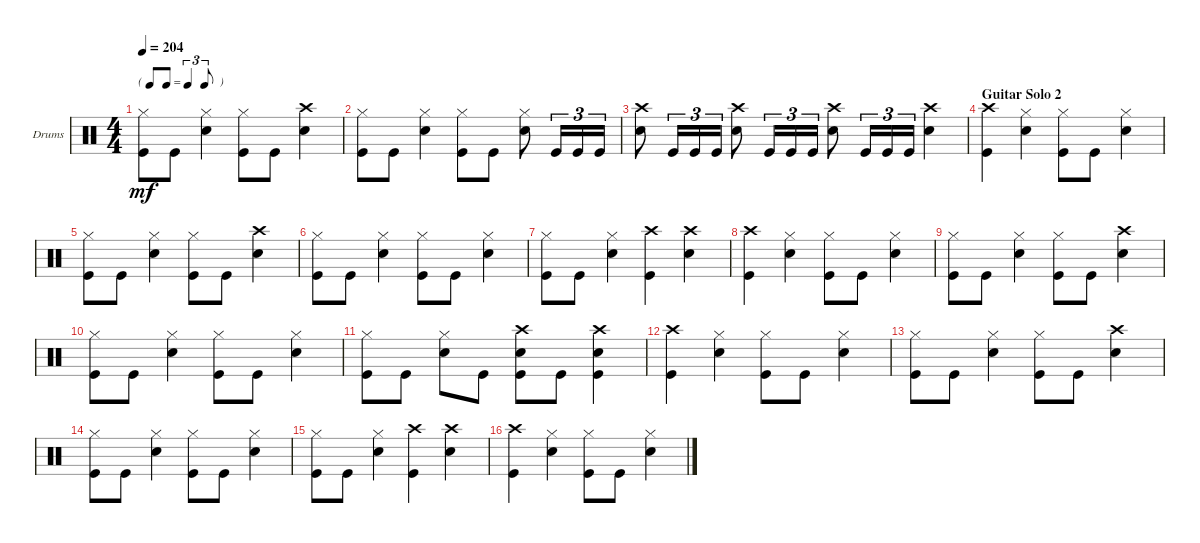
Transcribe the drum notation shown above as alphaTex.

\bracketExtendMode groupsimilarinstruments
\firstSystemTrackNameOrientation horizontal
\otherSystemsTrackNameOrientation horizontal
\track ("Drumkit" "Drums") {instrument percussion}
\staff {score}
\articulation defaults
\ts (4 4)
\tf triplet8th
\tempo 204
\clef neutral
\ks c
("Hi-Hat (closed)" "Kick (hit)").8{dy mf} "Kick (hit)".8 ("Snare (hit) 2" "Hi-Hat (closed)").4 ("Hi-Hat (closed)" "Kick (hit)").8 "Kick (hit)".8 ("Crash high (hit)" "Snare (hit) 2").4 |
("Hi-Hat (closed)" "Kick (hit)").8 "Kick (hit)".8 ("Snare (hit) 2" "Hi-Hat (closed)").4 ("Hi-Hat (closed)" "Kick (hit)").8 "Kick (hit)".8 ("Snare (hit) 2" "Hi-Hat (closed)").8 "Kick (hit)".16{tu (3 2)} "Kick (hit)".16{tu (3 2)} "Kick (hit)".16{tu (3 2)} |
("Crash high (hit)" "Snare (hit) 2").8 "Kick (hit)".16{tu (3 2)} "Kick (hit)".16{tu (3 2)} "Kick (hit)".16{tu (3 2)} ("Crash high (hit)" "Snare (hit) 2").8 "Kick (hit)".16{tu (3 2)} "Kick (hit)".16{tu (3 2)} "Kick (hit)".16{tu (3 2)} ("Crash high (hit)" "Snare (hit) 2").8 "Kick (hit)".16{tu (3 2)} "Kick (hit)".16{tu (3 2)} "Kick (hit)".16{tu (3 2)} ("Snare (hit) 2" "Crash high (hit)").4 |
\section ("" "Guitar Solo 2")
("Kick (hit)" "Crash high (hit)").4 ("Hi-Hat (closed)" "Snare (hit) 2").4 ("Hi-Hat (closed)" "Kick (hit)").8 "Kick (hit)".8 ("Snare (hit) 2" "Hi-Hat (closed)").4 |
("Hi-Hat (closed)" "Kick (hit)").8 "Kick (hit)".8 ("Snare (hit) 2" "Hi-Hat (closed)").4 ("Hi-Hat (closed)" "Kick (hit)").8 "Kick (hit)".8 ("Crash high (hit)" "Snare (hit) 2").4 |
("Hi-Hat (closed)" "Kick (hit)").8 "Kick (hit)".8 ("Snare (hit) 2" "Hi-Hat (closed)").4 ("Hi-Hat (closed)" "Kick (hit)").8 "Kick (hit)".8 ("Snare (hit) 2" "Hi-Hat (closed)").4 |
("Hi-Hat (closed)" "Kick (hit)").8 "Kick (hit)".8 ("Snare (hit) 2" "Hi-Hat (closed)").4 ("Crash high (hit)" "Kick (hit)").4 ("Crash high (hit)" "Snare (hit) 2").4 |
("Kick (hit)" "Crash high (hit)").4 ("Hi-Hat (closed)" "Snare (hit) 2").4 ("Hi-Hat (closed)" "Kick (hit)").8 "Kick (hit)".8 ("Snare (hit) 2" "Hi-Hat (closed)").4 |
("Hi-Hat (closed)" "Kick (hit)").8 "Kick (hit)".8 ("Snare (hit) 2" "Hi-Hat (closed)").4 ("Hi-Hat (closed)" "Kick (hit)").8 "Kick (hit)".8 ("Crash high (hit)" "Snare (hit) 2").4 |
("Hi-Hat (closed)" "Kick (hit)").8 "Kick (hit)".8 ("Snare (hit) 2" "Hi-Hat (closed)").4 ("Hi-Hat (closed)" "Kick (hit)").8 "Kick (hit)".8 ("Snare (hit) 2" "Hi-Hat (closed)").4 |
("Hi-Hat (closed)" "Kick (hit)").8 "Kick (hit)".8 ("Snare (hit) 2" "Hi-Hat (closed)").8 "Kick (hit)".8 ("Snare (hit) 2" "Crash high (hit)" "Kick (hit)").8 "Kick (hit)".8 ("Kick (hit)" "Crash high (hit)" "Snare (hit) 2").4 |
("Kick (hit)" "Crash high (hit)").4 ("Hi-Hat (closed)" "Snare (hit) 2").4 ("Hi-Hat (closed)" "Kick (hit)").8 "Kick (hit)".8 ("Snare (hit) 2" "Hi-Hat (closed)").4 |
("Hi-Hat (closed)" "Kick (hit)").8 "Kick (hit)".8 ("Snare (hit) 2" "Hi-Hat (closed)").4 ("Hi-Hat (closed)" "Kick (hit)").8 "Kick (hit)".8 ("Crash high (hit)" "Snare (hit) 2").4 |
("Hi-Hat (closed)" "Kick (hit)").8 "Kick (hit)".8 ("Snare (hit) 2" "Hi-Hat (closed)").4 ("Hi-Hat (closed)" "Kick (hit)").8 "Kick (hit)".8 ("Snare (hit) 2" "Hi-Hat (closed)").4 |
("Hi-Hat (closed)" "Kick (hit)").8 "Kick (hit)".8 ("Snare (hit) 2" "Hi-Hat (closed)").4 ("Crash high (hit)" "Kick (hit)").4 ("Crash high (hit)" "Snare (hit) 2").4 |
("Kick (hit)" "Crash high (hit)").4 ("Hi-Hat (closed)" "Snare (hit) 2").4 ("Hi-Hat (closed)" "Kick (hit)").8 "Kick (hit)".8 ("Snare (hit) 2" "Hi-Hat (closed)").4
